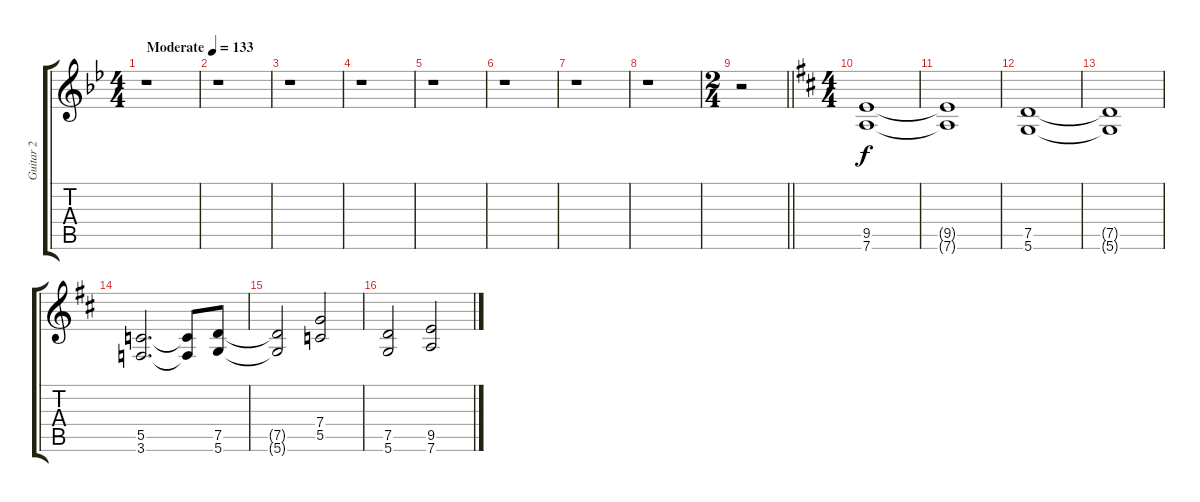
\track ("Guitar 2" "Guitar 2") {instrument overdrivenguitar}
\staff {score tabs}
\tuning (D4 A3 F3 C3 G2 D2) {hide}
\ts (4 4)
\tempo (133 "Moderate")
\clef g2
\ks gminor
r.1{dy f instrument overdrivenguitar} |
r.1 |
r.1 |
r.1 |
r.1 |
r.1 |
r.1 |
r.1 |
\ts (2 4)
\barLineRight lightlight
r.2 |
\ts (4 4)
\ks bminor
(9.5 7.6).1 |
(9.5{t} 7.6{t}).1 |
(7.5 5.6).1 |
(7.5{t} 5.6{t}).1 |
(5.5 3.6).2{d} (5.5{t} 3.6{t}).8 (7.5 5.6).8 |
(7.5{t} 5.6{t}).2 (7.4 5.5).2 |
(7.5 5.6).2 (9.5 7.6).2
